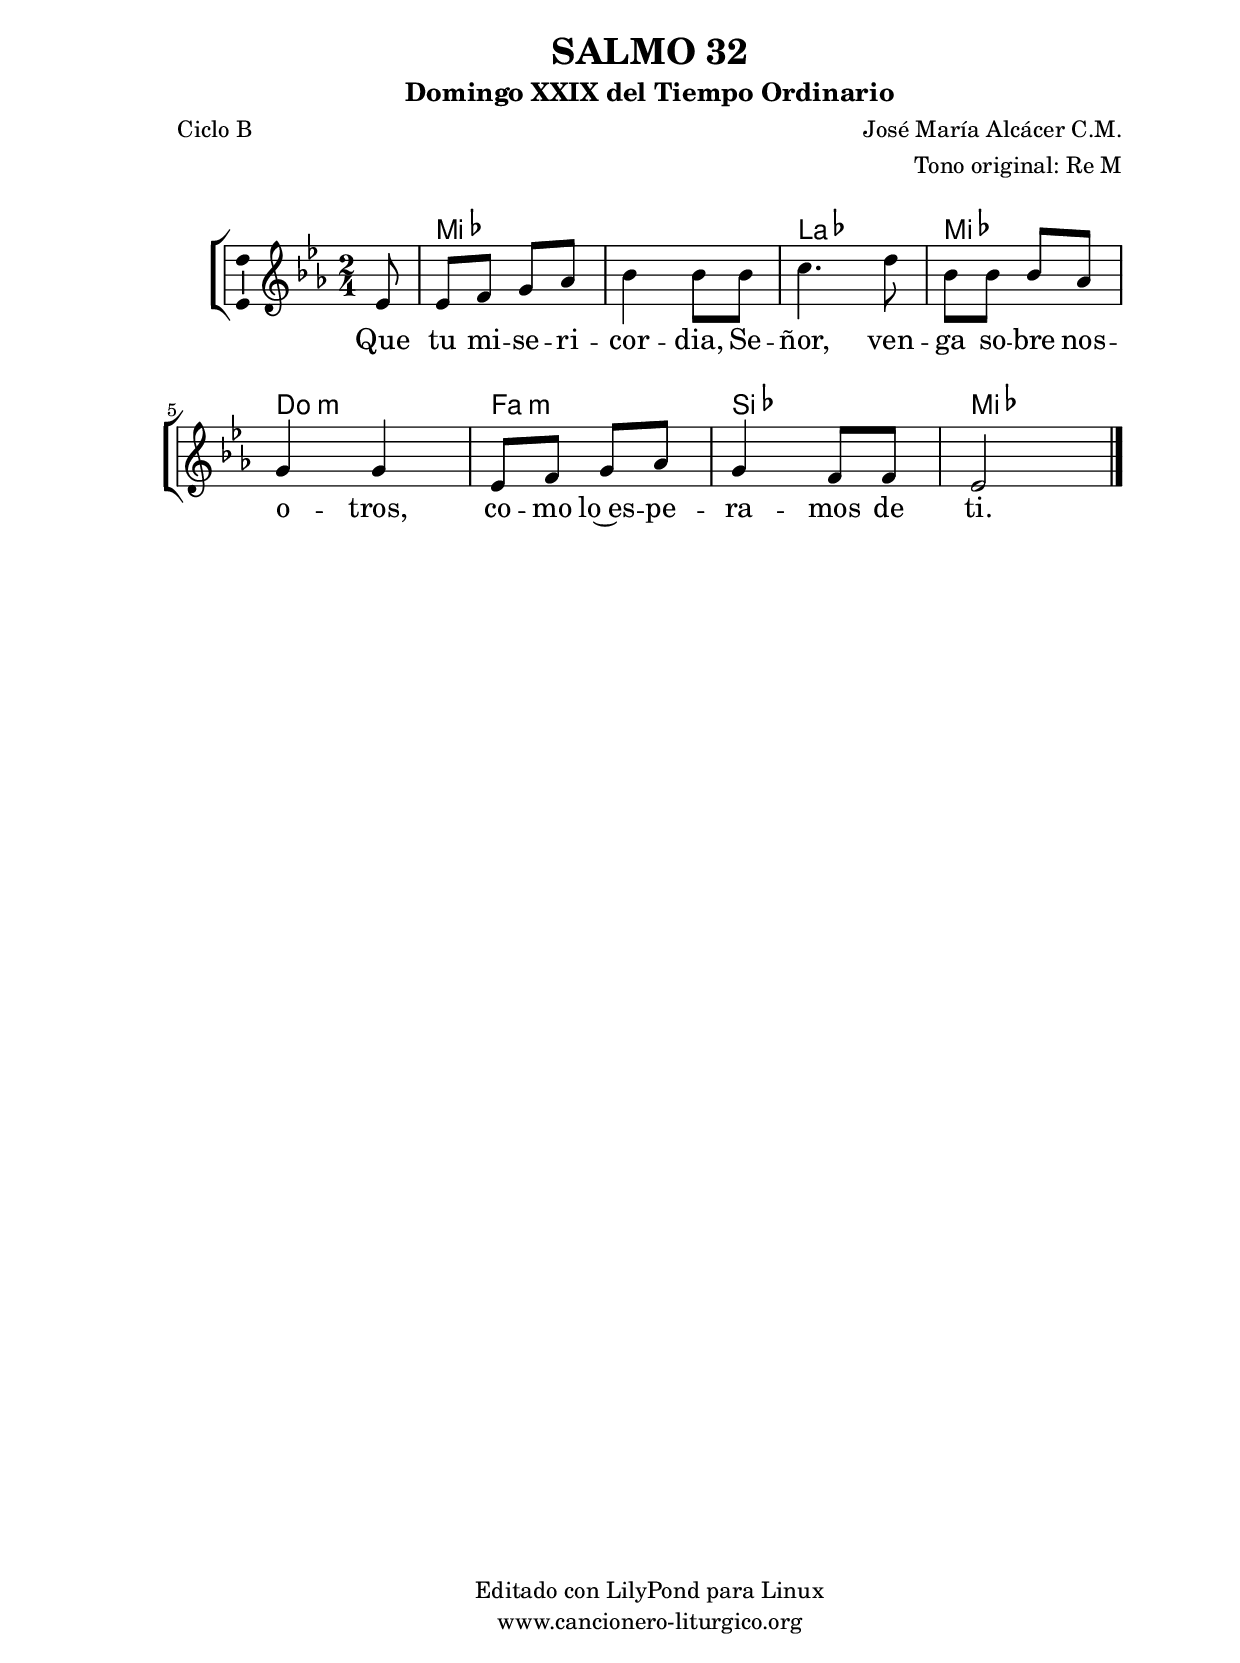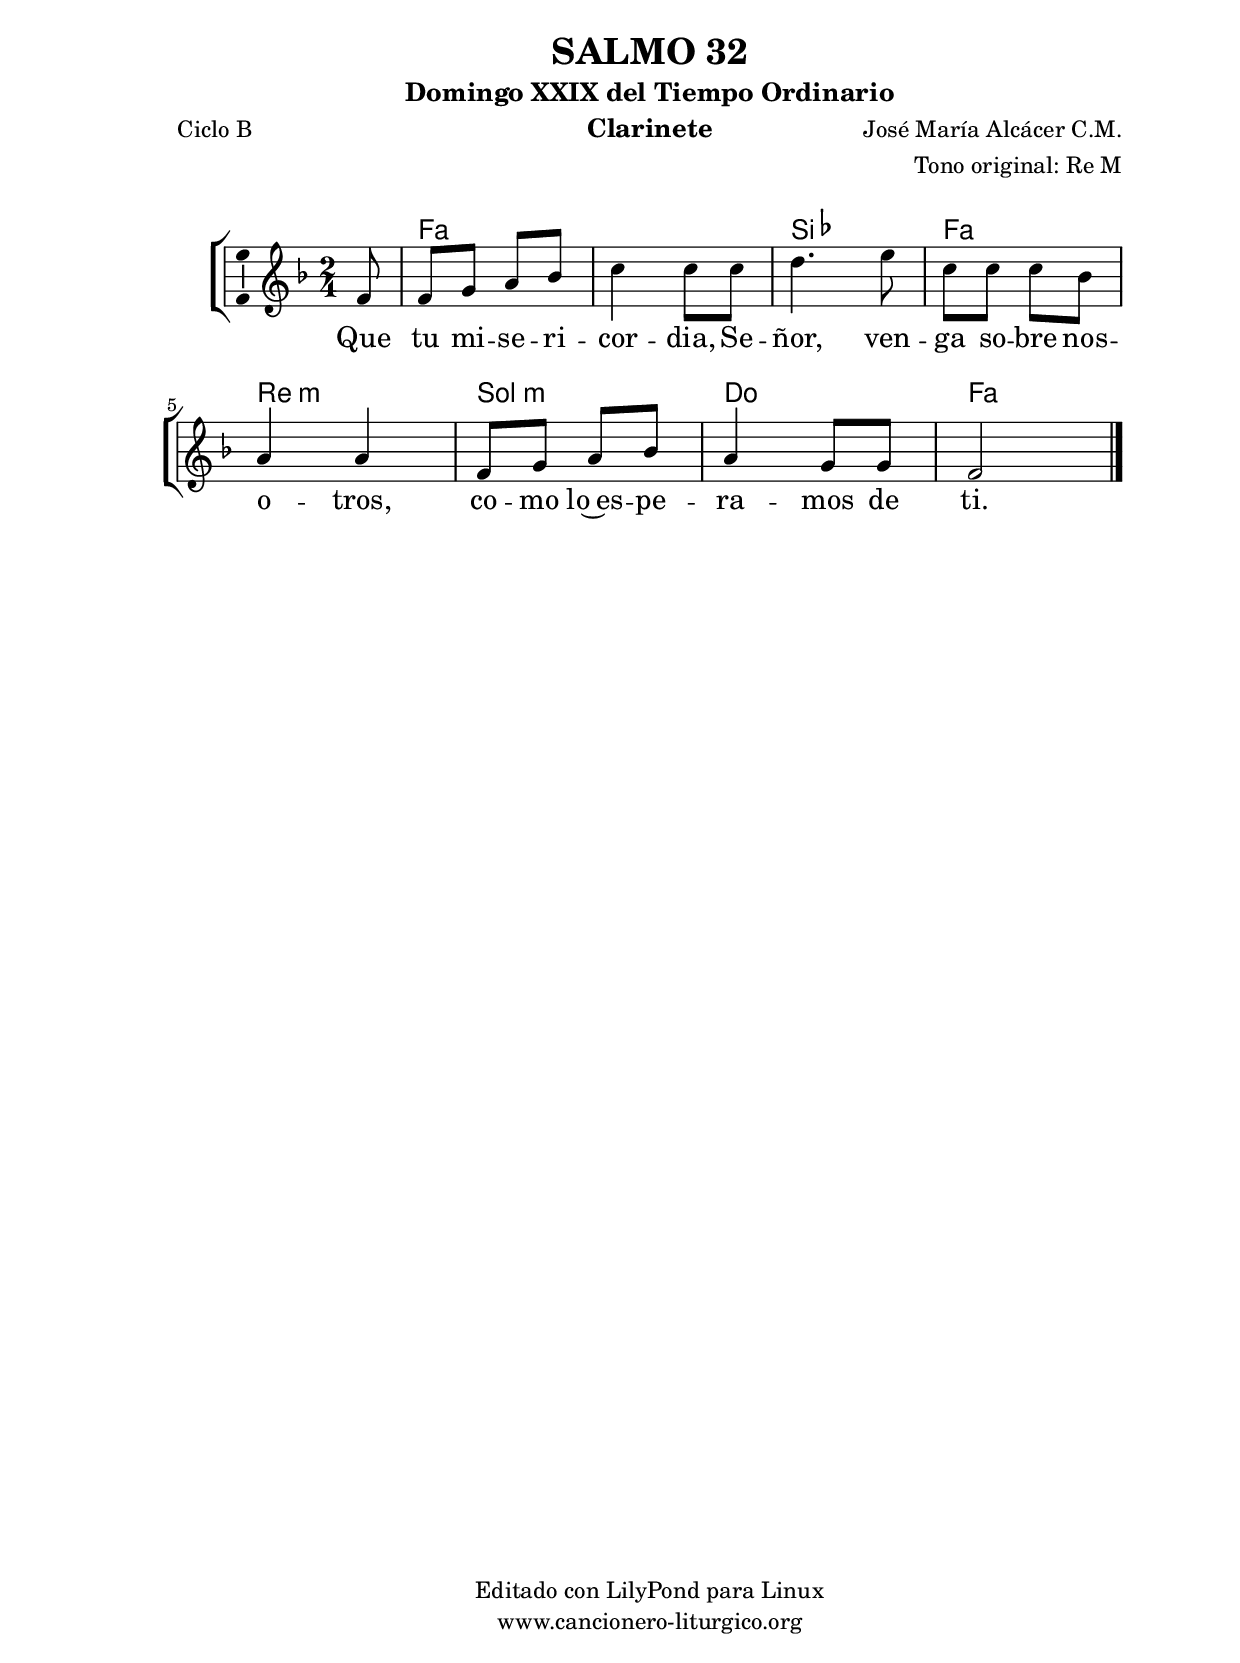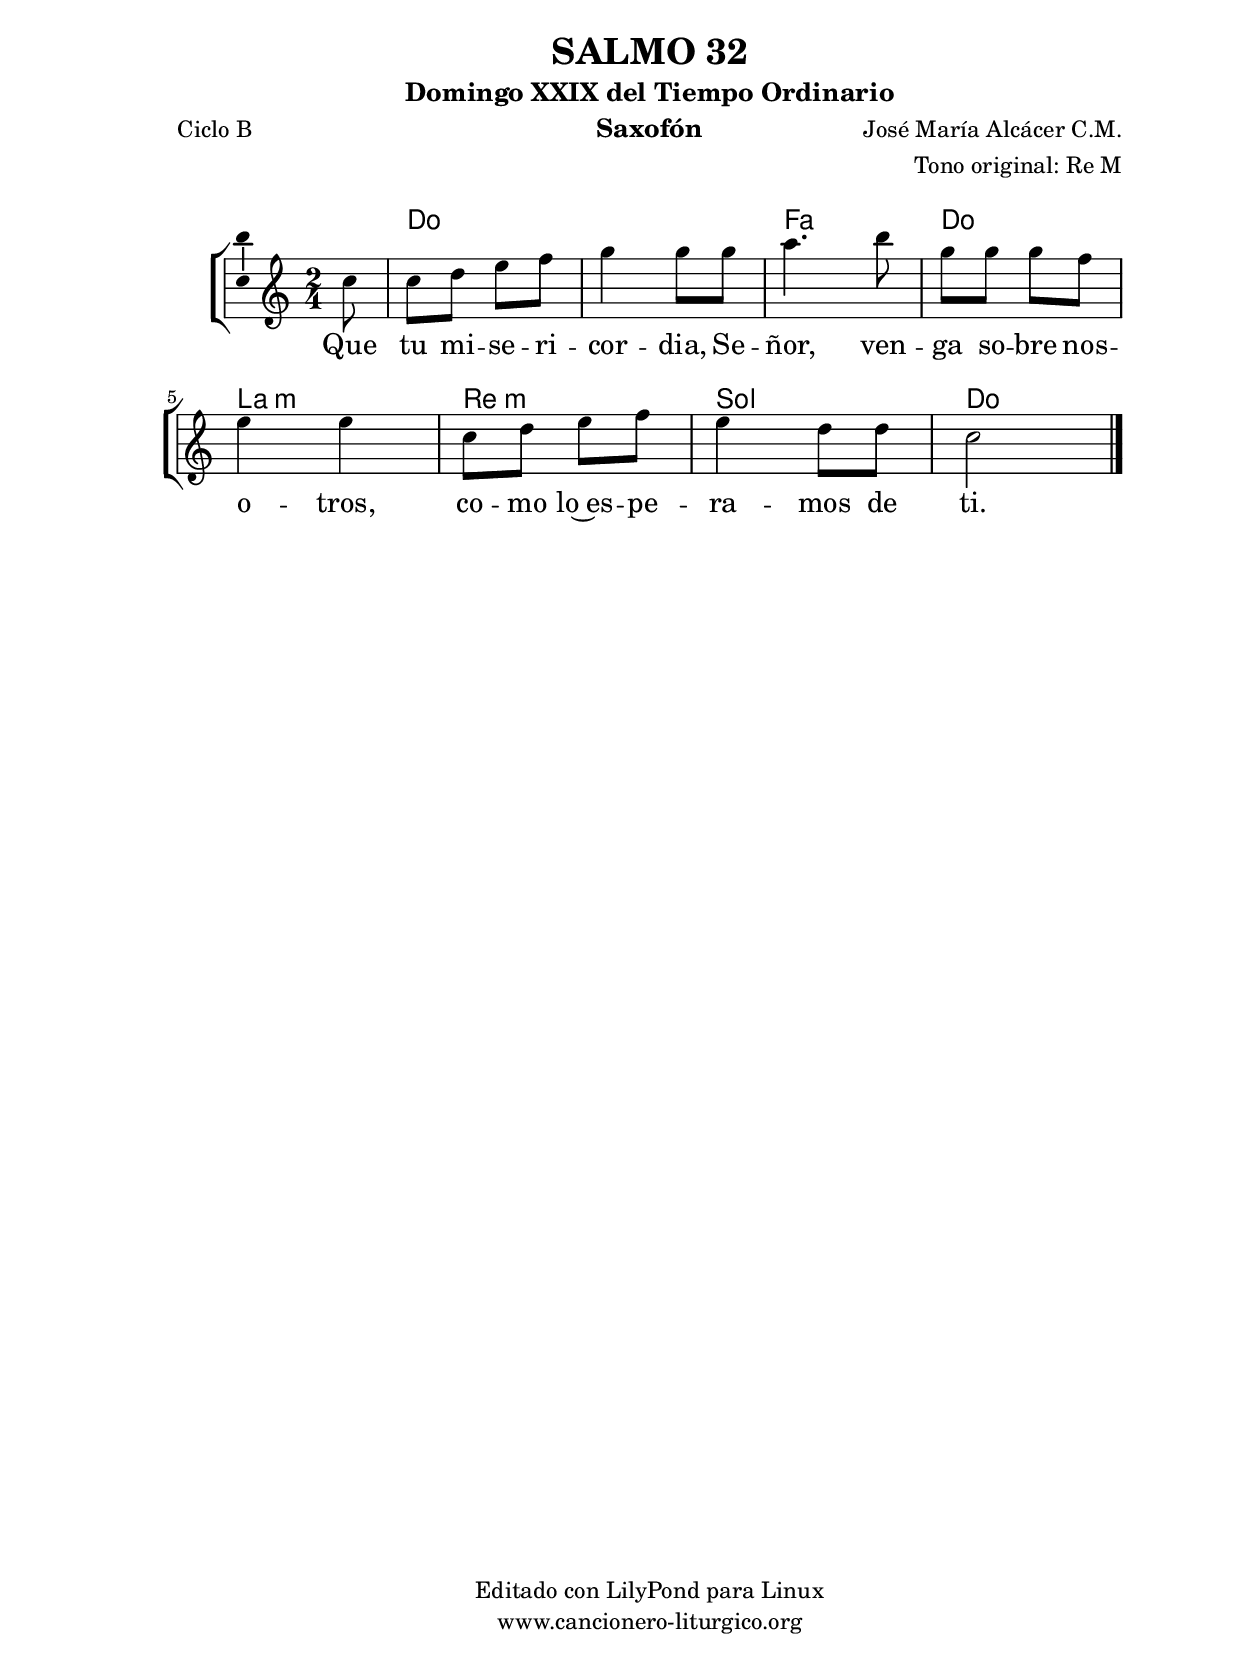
%
%para convertir .midi en .wav:
%timidity filename.midi -Ow -o finename.wav
%
%
%Para convertir de .wav a .mp3:
%lame -h -m j filename.wav
%
%
%para escuchar el midi:
%timidity nombrefichero.midi
%


%versión de lilypond para la que se ha escrito esta partitura:
\version "2.16.0"

	%Tamaño papel
	#(set-default-paper-size "a4")
	%Tamaño partitura
	#(set-global-staff-size 20)
	%No responde al pulsar sobre una nota
	#(ly:set-option 'point-and-click #f)

%parámetros del encabezamiento:
\header {
	title = "SALMO 32"
	subtitle = "Domingo XXIX del Tiempo Ordinario"
	composer = "José María Alcácer C.M."
	poet = "Ciclo B"
	meter = ""
	arranger = "Tono original: Re M"
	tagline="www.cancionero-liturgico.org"
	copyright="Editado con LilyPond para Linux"
	}

%parámetros asociados al papel:
\paper  {
	oddHeaderMarkup = \markup {\fill-line { \on-the-fly #not-first-page \fromproperty #'header:title \on-the-fly #not-first-page \fromproperty #'header:composer }}
	evenHeaderMarkup = \markup {\fill-line { \fromproperty #'header:composer \fromproperty #'header:title }}
	#(set-paper-size "a4")
	print-page-number = ##f
	first-page-number = 1
	print-first-page-number = ##f
%	head-separation = 3.0 \cm
	top-margin = 2.0 \cm
	bottom-margin = 0.5\cm
%%%	bottom-margin = -1.0\cm
	left-margin = 3.0 \cm
	line-width = 16.0 \cm 
	indent = 8\mm
	interscoreline = 2.\mm
	between-system-space = 15\mm
%	para que las partituras no llenen la hoja:
	ragged-bottom = ##t
%	idem para la última hoja:
	ragged-last-bottom = ##f
%	para que las partituras llenen el ancho del papel:
	ragged-last = ##f
	after-title-space = 2.5 \cm
%page-count=1
%system-count=1

	%Flexible Vertical Spacing
%	markup-markup-spacing =
%	#'((basic-distance . 15) (minimum-distance . 15) (padding . 3))
	markup-system-spacing =
	#'((basic-distance . 15) (minimum-distance . 15) (padding . 3))
	system-system-spacing =
	#'((basic-distance . 15) (minimum-distance . 15) (padding . 3))
	score-system-spacing =
	#'((basic-distance . 15) (minimum-distance . 15) (padding . 5))
%	top-system-spacing = % header
%	#'((basic-distance . 8) (minimum-distance . 0) (padding . 3))
%	top-markup-spacing =
%	#'((basic-distance . 20) (minimum-distance . 20) (padding . 3))
	last-bottom-spacing = % footer
	#'((basic-distance . 5) (minimum-distance . 5) (padding . 3))
%	score-markup-spacing =
%	#'((basic-distance . 16) (minimum-distance . 13) (padding . 3))

	}


%parámetros que afectan a toda la partitura:
global =  {
	%clave de sol (G):
	\clef G
	%armadura:
	\transpose d ees
	\key d \major
	\tempo 4=76
	\set Score.tempoHideNote = ##t
	}


acordes = {
	\italianChords
	\chordmode {
	\transpose d ees
{

s8
d2 d g d b:m e:m a d

	}
	}
}

melodia = 
	\transpose d ees
{
	\relative c'{
	\time 2/4

\partial8 d8
d8 e fis g
a4 a8 a
b4. cis8
a8 a a g
fis4 fis
d8 e fis g
fis4 e8 e
d2

	\bar "|."
	}
	}


texto = \lyricmode {
Que tu mi -- se -- ri -- cor -- dia, Se -- ñor, ven -- ga so -- bre nos -- o -- tros,
co -- mo lo~es -- pe -- ra -- mos de ti.
	}


acordesStaff = \context ChordNames = acordesStaff <<
	\set chordChanges = ##t
	\acordes
	>>


vozStaff = \context Voice = vozStaff
\with {\consists "Ambitus_engraver"}
<<
%	\set Staff.instrumentName = ""
%	\set Staff.shortInstrumentName = ""
%	\set Staff.midiInstrument = #"clarinet"
%	\set Staff.midiInstrument = #"cello"
%	\set Staff.midiInstrument = #"flute"
	\set Staff.midiInstrument = #"electric guitar (jazz)"
%	\set Staff.midiInstrument = #"english horn"
%	\set Staff.midiInstrument = #"violin"
%	\set Staff.midiInstrument = #"glockenspiel"
	\set Staff.midiMinimumVolume = #0.7
	\set Staff.midiMaximumVolume = #0.9
	\global
	\melodia
	>>


textoStaff = \context Lyrics = textoStaff <<
	\lyricsto vozStaff \texto
	>>

\book {
	\score {
		\context ChoirStaff {
			\override StaffGroup.SystemStartBracket #'collapse-height = #1
			\override Score.SystemStartBar #'collapse-height = #1
			<<
			\acordesStaff
			\vozStaff
			\textoStaff
			>>
			}
		\layout {
	    		\context {
				\Lyrics
				\override LyricText #'font-size = #2
				}
	   		 \context {
				\Score
				%fontSize = #3
				\override StaffSymbol #'staff-space = #(magstep +3)
				%\override Beam #'thickness = #0.55
				%\override SpacingSpanner #'spacing-increment = #1.0
				%\override Slur #'height-limit = #1.5
				}
			}
		}
	\score {
		\unfoldRepeats
		\context ChoirStaff {
			<<
			\acordesStaff
			\vozStaff
			>>
			}
		\midi {
	  		\context {
	  			\Score
				tempoWholesPerMinute = #(ly:make-moment 70 4)
				}
			}
		}
	}

%Partitura para clarinete
#(define output-suffix "C")
\book {
	\header{
		instrument = "Clarinete"
		}
	\score {
		\context ChoirStaff {
			\override StaffGroup.SystemStartBracket #'collapse-height = #1
			\override Score.SystemStartBar #'collapse-height = #1
\transpose c d
			<<
			\acordesStaff
			\vozStaff
			\textoStaff
			>>
			}
		\layout {
	    		\context {
				\Lyrics
				\override LyricText #'font-size = #2
				}
	   		 \context {
				\Score
				%fontSize = #3
				\override StaffSymbol #'staff-space = #(magstep +3)
				%\override Beam #'thickness = #0.55
				%\override SpacingSpanner #'spacing-increment = #1.0
				%\override Slur #'height-limit = #1.5
				}
			}
		}
	}

%Partitura para saxofón
#(define output-suffix "S")
\book {
	\header{
		instrument = "Saxofón"
		}
	\score {
		\context ChoirStaff {
			\override StaffGroup.SystemStartBracket #'collapse-height = #1
			\override Score.SystemStartBar #'collapse-height = #1
\transpose c a
			<<
			\acordesStaff
			\vozStaff
			\textoStaff
			>>
			}
		\layout {
	    		\context {
				\Lyrics
				\override LyricText #'font-size = #2
				}
	   		 \context {
				\Score
				%fontSize = #3
				\override StaffSymbol #'staff-space = #(magstep +3)
				%\override Beam #'thickness = #0.55
				%\override SpacingSpanner #'spacing-increment = #1.0
				%\override Slur #'height-limit = #1.5
				}
			}
		}
	}

